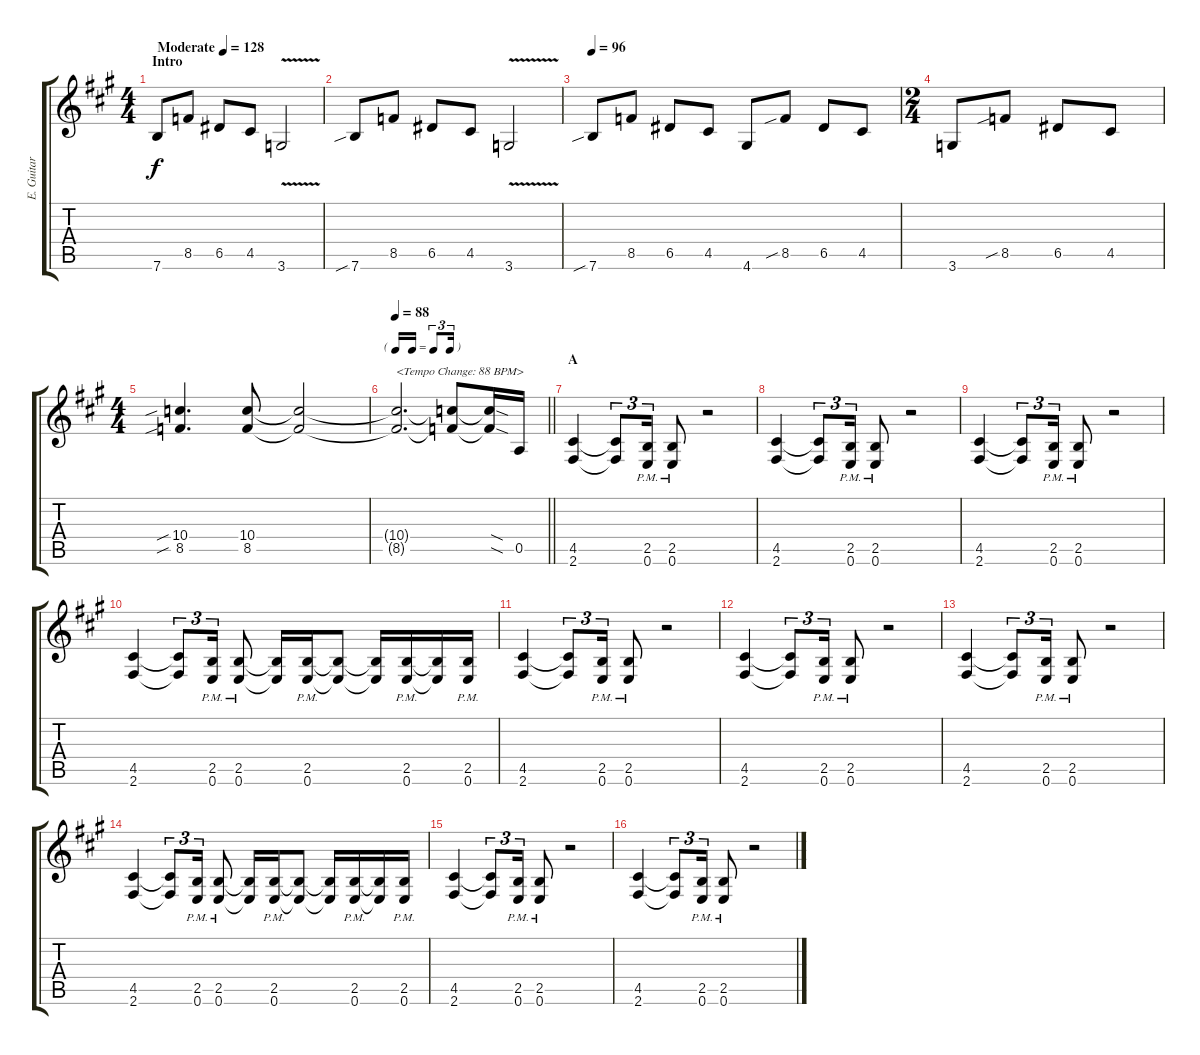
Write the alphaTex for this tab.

\track ("E. Guitar II" "E. Guitar ") {instrument overdrivenguitar}
\staff {score tabs}
\tuning (E4 B3 G3 D3 A2 E2) {hide}
\ts (4 4)
\section ("" "Intro")
\tempo (128 "Moderate")
\clef g2
\ks a
7.6.8{dy f instrument overdrivenguitar} 8.5.8 6.5.8 4.5.8 3.6{v}.2 |
7.6{sib}.8 8.5.8 6.5.8 4.5.8 3.6{v}.2 |
\tempo 96
7.6{sib}.8 8.5.8 6.5.8 4.5.8 4.6.8 8.5{sib}.8 6.5.8 4.5.8 |
\ts (2 4)
3.6.8 8.5{sib}.8 6.5.8 4.5.8 |
\ts (4 4)
(10.4{sib} 8.5{sib}).4{d} (10.4 8.5).8 (10.4{t} 8.5{t}).2 |
\tf triplet16th
\tempo 88
\barLineRight lightlight
(10.4{t} 8.5{t}).2{d txt "<Tempo Change: 88 BPM>"} (10.4{t} 8.5{t}).8 (10.4{sod t} 8.5{sod t}).16 0.5.16 |
\section ("" "A")
(4.5 2.6).4 (4.5{t} 2.6{t}).8{tu (3 2)} (2.5{pm} 0.6{pm}).16{tu (3 2)} (2.5{pm} 0.6{pm}).8 r.2 |
(4.5 2.6).4 (4.5{t} 2.6{t}).8{tu (3 2)} (2.5{pm} 0.6{pm}).16{tu (3 2)} (2.5{pm} 0.6{pm}).8 r.2 |
(4.5 2.6).4 (4.5{t} 2.6{t}).8{tu (3 2)} (2.5{pm} 0.6{pm}).16{tu (3 2)} (2.5{pm} 0.6{pm}).8 r.2 |
(4.5 2.6).4 (4.5{t} 2.6{t}).8{tu (3 2)} (2.5{pm} 0.6{pm}).16{tu (3 2)} (2.5{pm} 0.6{pm}).8 (2.5{t} 0.6{t}).16 (2.5{pm} 0.6{pm}).16 (2.5{t} 0.6{t}).8 (2.5{t} 0.6{t}).16 (2.5{pm} 0.6{pm}).16 (2.5{t} 0.6{t}).16 (2.5{pm} 0.6{pm}).16 |
(4.5 2.6).4 (4.5{t} 2.6{t}).8{tu (3 2)} (2.5{pm} 0.6{pm}).16{tu (3 2)} (2.5{pm} 0.6{pm}).8 r.2 |
(4.5 2.6).4 (4.5{t} 2.6{t}).8{tu (3 2)} (2.5{pm} 0.6{pm}).16{tu (3 2)} (2.5{pm} 0.6{pm}).8 r.2 |
(4.5 2.6).4 (4.5{t} 2.6{t}).8{tu (3 2)} (2.5{pm} 0.6{pm}).16{tu (3 2)} (2.5{pm} 0.6{pm}).8 r.2 |
(4.5 2.6).4 (4.5{t} 2.6{t}).8{tu (3 2)} (2.5{pm} 0.6{pm}).16{tu (3 2)} (2.5{pm} 0.6{pm}).8 (2.5{t} 0.6{t}).16 (2.5{pm} 0.6{pm}).16 (2.5{t} 0.6{t}).8 (2.5{t} 0.6{t}).16 (2.5{pm} 0.6{pm}).16 (2.5{t} 0.6{t}).16 (2.5{pm} 0.6{pm}).16 |
(4.5 2.6).4 (4.5{t} 2.6{t}).8{tu (3 2)} (2.5{pm} 0.6{pm}).16{tu (3 2)} (2.5{pm} 0.6{pm}).8 r.2 |
(4.5 2.6).4 (4.5{t} 2.6{t}).8{tu (3 2)} (2.5{pm} 0.6{pm}).16{tu (3 2)} (2.5{pm} 0.6{pm}).8 r.2
